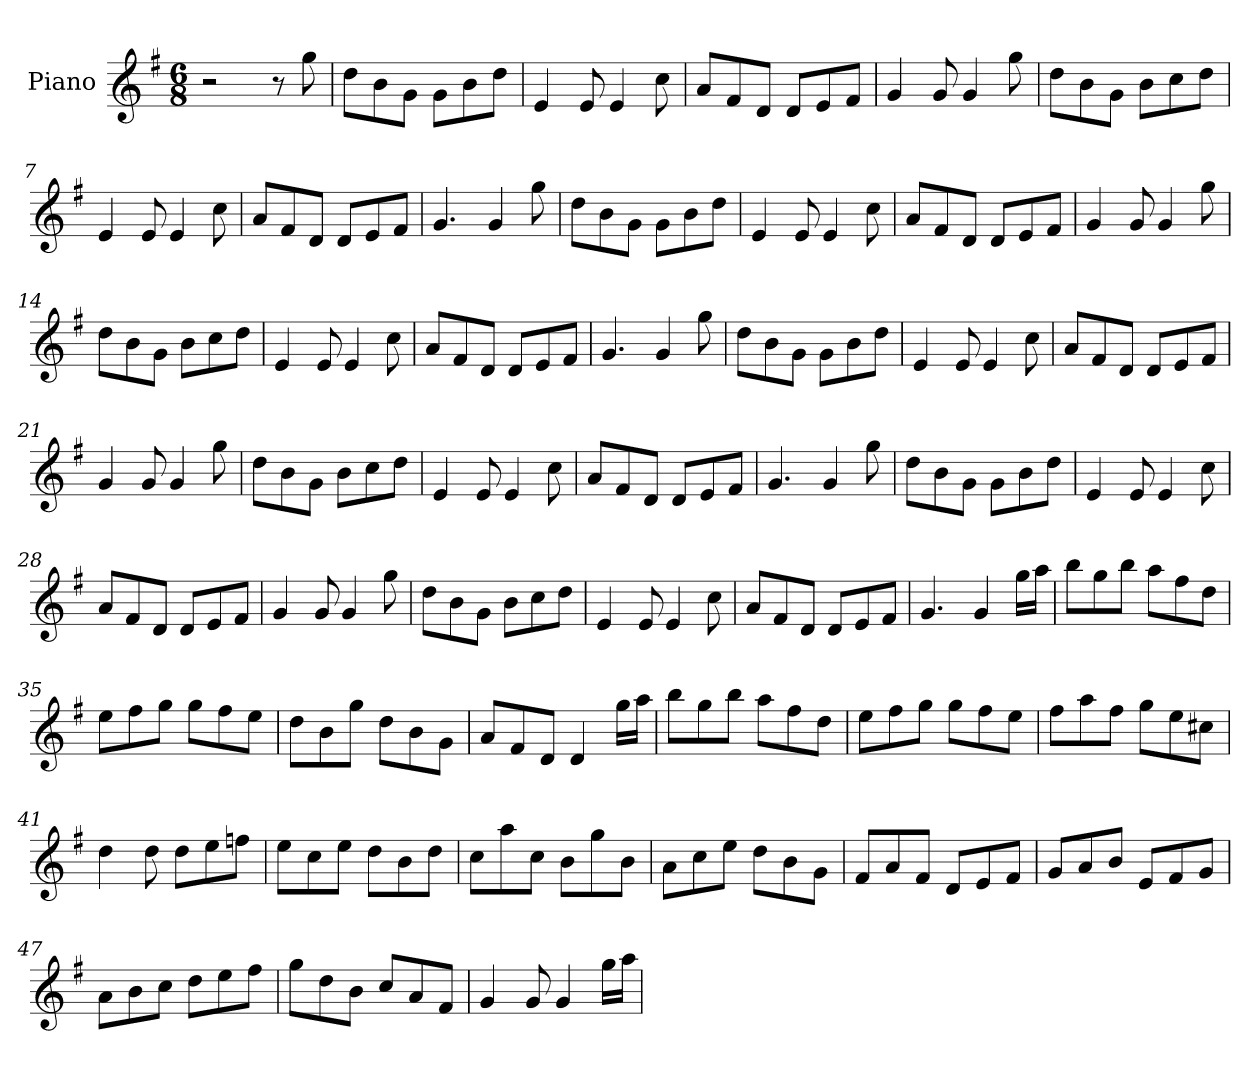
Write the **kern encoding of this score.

**kern
*part1
*staff1
*I"Piano
*I'Pno
*clefG2
*k[f#]
*M6/8
=1
2r
8r
8gg\
=2
8dd\L
8b\
8g\J
8g\L
8b\
8dd\J
=3
4e/
8e/
4e/
8cc\
=4
8a/L
8f#/
8d/J
8d/L
8e/
8f#/J
=5
4g/
8g/
4g/
8gg\
=6
8dd\L
8b\
8g\J
8b\L
8cc\
8dd\J
=7
4e/
8e/
4e/
8cc\
=8
8a/L
8f#/
8d/J
8d/L
8e/
8f#/J
=9
4.g/
4g/
8gg\
=10
8dd\L
8b\
8g\J
8g\L
8b\
8dd\J
=11
4e/
8e/
4e/
8cc\
=12
8a/L
8f#/
8d/J
8d/L
8e/
8f#/J
=13
4g/
8g/
4g/
8gg\
=14
8dd\L
8b\
8g\J
8b\L
8cc\
8dd\J
=15
4e/
8e/
4e/
8cc\
=16
8a/L
8f#/
8d/J
8d/L
8e/
8f#/J
=17
4.g/
4g/
8gg\
=18
8dd\L
8b\
8g\J
8g\L
8b\
8dd\J
=19
4e/
8e/
4e/
8cc\
=20
8a/L
8f#/
8d/J
8d/L
8e/
8f#/J
=21
4g/
8g/
4g/
8gg\
=22
8dd\L
8b\
8g\J
8b\L
8cc\
8dd\J
=23
4e/
8e/
4e/
8cc\
=24
8a/L
8f#/
8d/J
8d/L
8e/
8f#/J
=25
4.g/
4g/
8gg\
=26
8dd\L
8b\
8g\J
8g\L
8b\
8dd\J
=27
4e/
8e/
4e/
8cc\
=28
8a/L
8f#/
8d/J
8d/L
8e/
8f#/J
=29
4g/
8g/
4g/
8gg\
=30
8dd\L
8b\
8g\J
8b\L
8cc\
8dd\J
=31
4e/
8e/
4e/
8cc\
=32
8a/L
8f#/
8d/J
8d/L
8e/
8f#/J
=33
4.g/
4g/
16gg\LL
16aa\JJ
=34
8bb\L
8gg\
8bb\J
8aa\L
8ff#\
8dd\J
=35
8ee\L
8ff#\
8gg\J
8gg\L
8ff#\
8ee\J
=36
8dd\L
8b\
8gg\J
8dd\L
8b\
8g\J
=37
8a/L
8f#/
8d/J
4d/
16gg\LL
16aa\JJ
=38
8bb\L
8gg\
8bb\J
8aa\L
8ff#\
8dd\J
=39
8ee\L
8ff#\
8gg\J
8gg\L
8ff#\
8ee\J
=40
8ff#\L
8aa\
8ff#\J
8gg\L
8ee\
8cc#X\J
=41
4dd\
8dd\
8dd\L
8ee\
8ffn\J
=42
8ee\L
8cc\
8ee\J
8dd\L
8b\
8dd\J
=43
8cc\L
8aa\
8cc\J
8b\L
8gg\
8b\J
=44
8a\L
8cc\
8ee\J
8dd\L
8b\
8g\J
=45
8f#/L
8a/
8f#/J
8d/L
8e/
8f#/J
=46
8g/L
8a/
8b/J
8e/L
8f#/
8g/J
=47
8a\L
8b\
8cc\J
8dd\L
8ee\
8ff#\J
=48
8gg\L
8dd\
8b\J
8cc/L
8a/
8f#/J
=49
4g/
8g/
4g/
16gg\LL
16aa\JJ
=
*-
